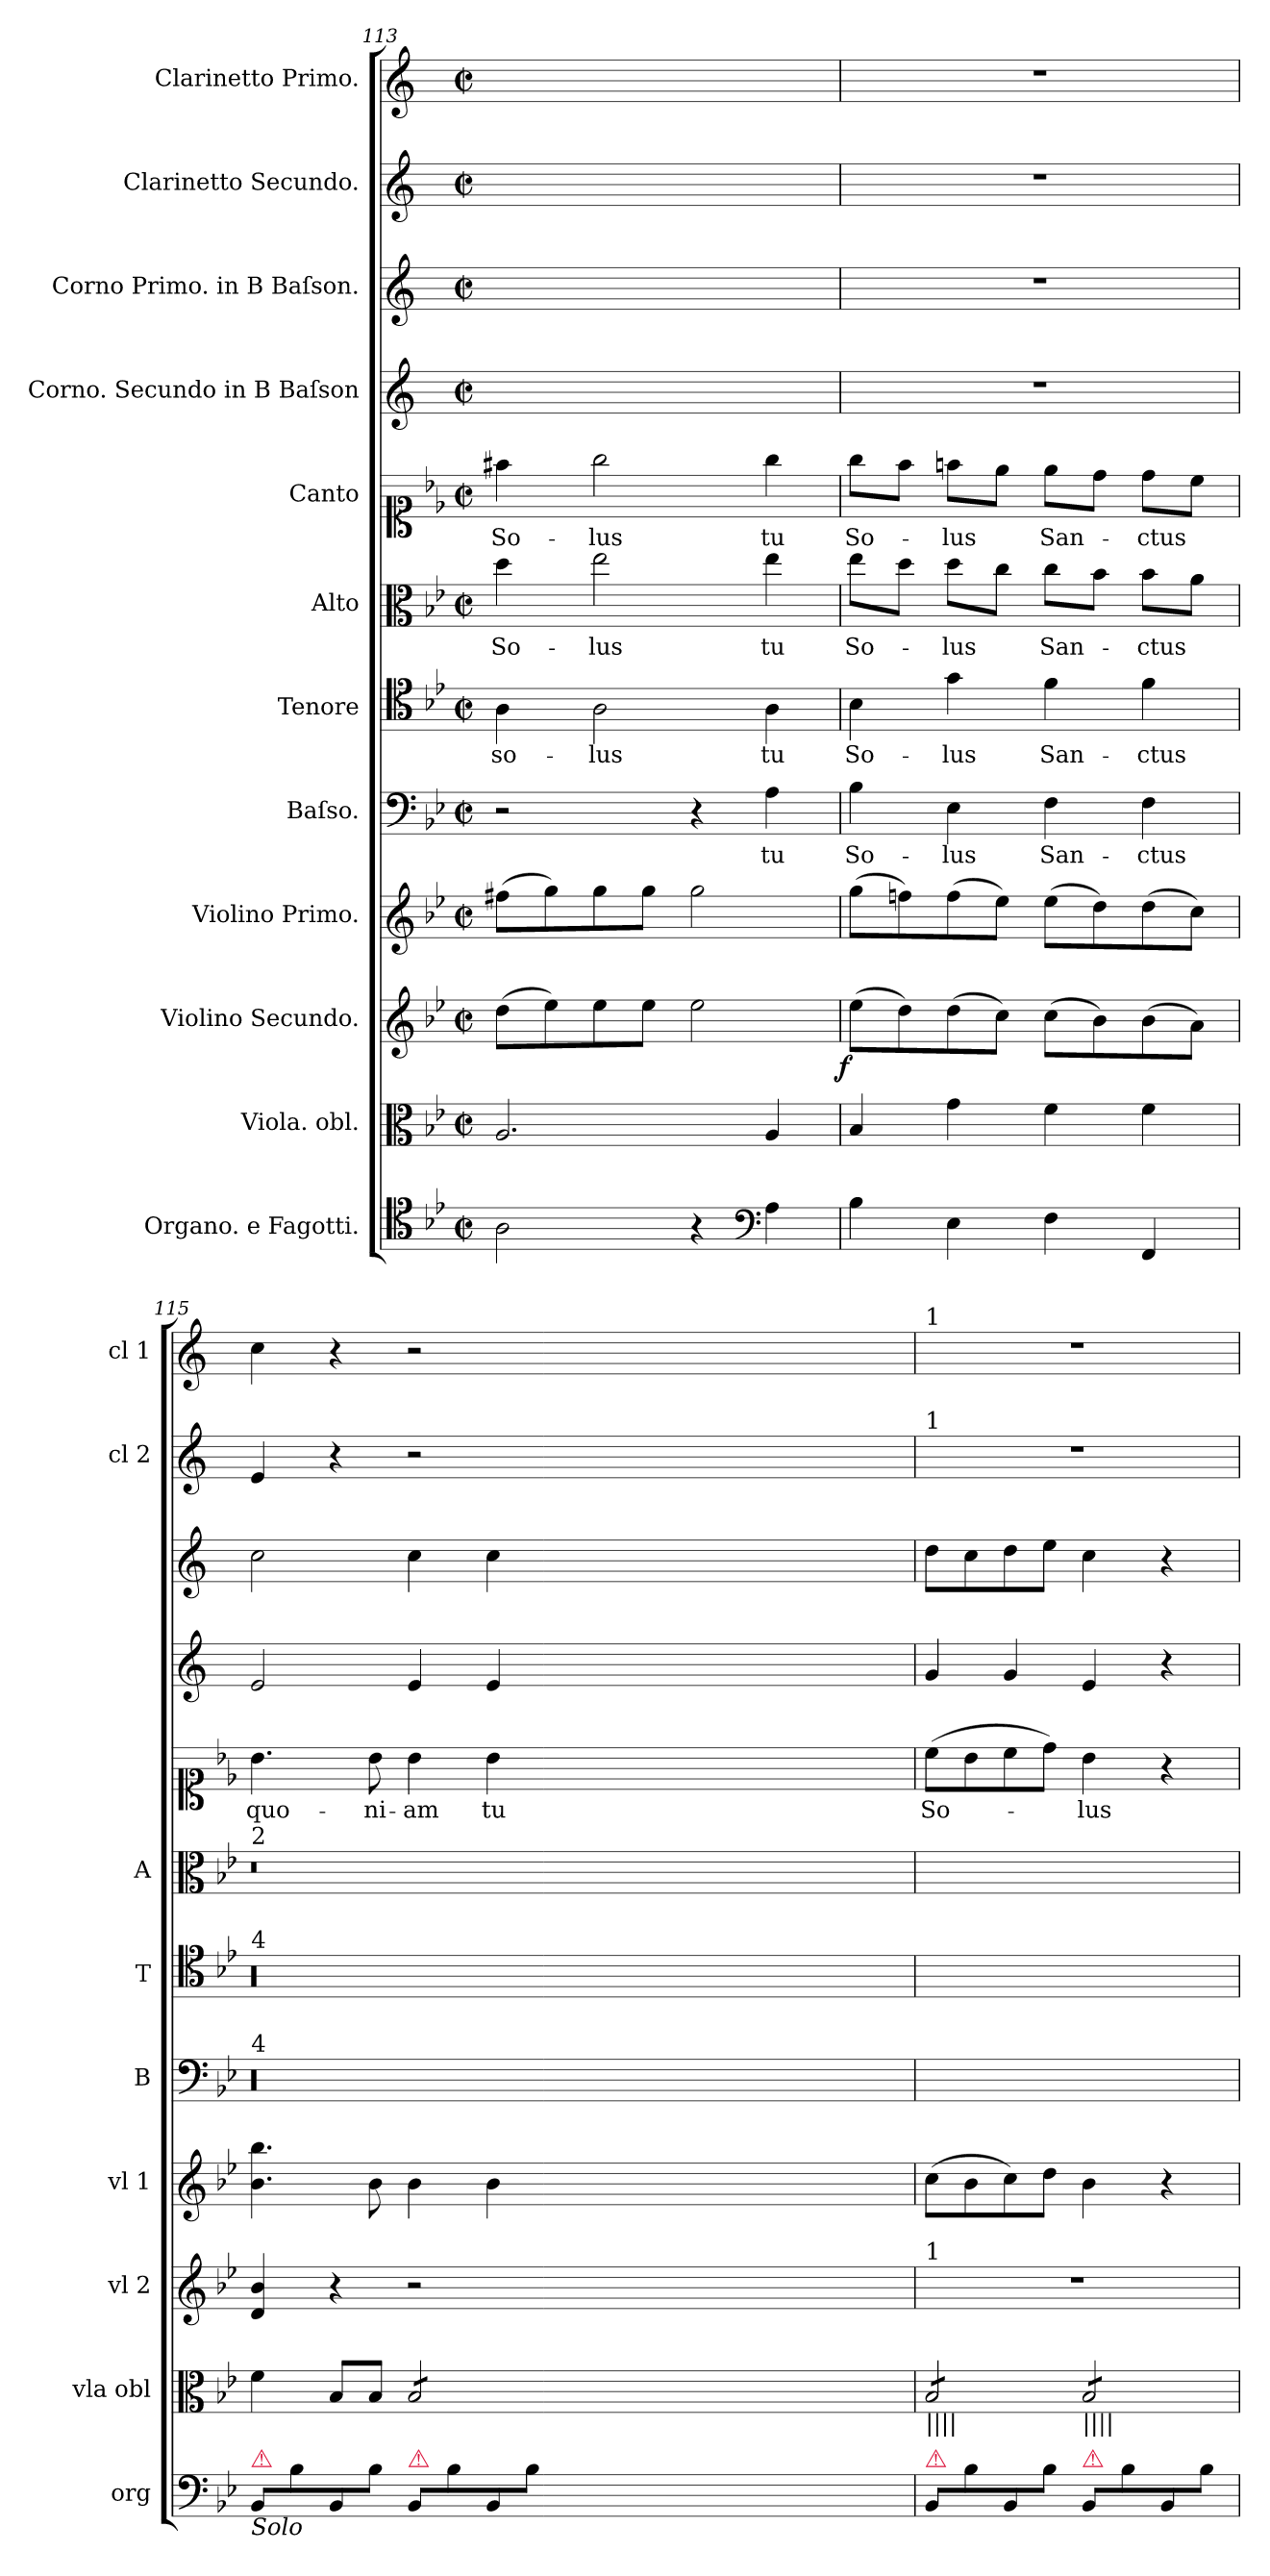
**kern	**dynam	**kern	**dynam	**kern	**dynam	**kern	**dynam	**kern	**text	**kern	**text	**kern	**text	**kern	**text	**dynam	**kern	**dynam	**kern	**dynam	**kern	**kern
*part12	*part12	*part11	*part11	*part10	*part10	*part9	*part9	*part8	*part8	*part7	*part7	*part6	*part6	*part5	*part5	*part5	*part4	*part4	*part3	*part3	*part2	*part1
*staff12	*staff12	*staff11	*staff11	*staff10	*staff10	*staff9	*staff9	*staff8	*staff8	*staff7	*staff7	*staff6	*staff6	*staff5	*staff5	*staff5	*staff4	*staff4	*staff3	*staff3	*staff2	*staff1
*I"Organo. e Fagotti.	*	*I"Viola. obl.	*	*I"Violino Secundo.	*	*I"Violino Primo.	*	*I"Baſso.	*	*I"Tenore	*	*I"Alto	*	*I"Canto	*	*	*I"Corno. Secundo in B Baſson	*	*I"Corno Primo. in B Baſson.	*	*I"Clarinetto Secundo.	*I"Clarinetto Primo.
*I'org	*	*I'vla obl	*	*I'vl 2	*	*I'vl 1	*	*I'B	*	*I'T	*	*I'A	*	*	*	*	*	*	*	*	*I'cl 2	*I'cl 1
*clefC4	*	*clefC3	*	*clefG2	*	*clefG2	*	*clefF4	*	*clefC4	*	*clefC3	*	*clefC1	*	*	*clefG2	*	*clefG2	*	*clefG2	*clefG2
*	*	*	*	*	*	*	*	*	*	*	*	*	*	*	*	*	*ITrd1c2	*	*ITrd1c2	*	*ITrd1c2	*ITrd1c2
*k[b-e-]	*	*k[b-e-]	*	*k[b-e-]	*	*k[b-e-]	*	*k[b-e-]	*	*k[b-e-]	*	*k[b-e-]	*	*k[b-e-]	*	*	*k[b-e-]	*	*k[b-e-]	*	*k[b-e-]	*k[b-e-]
*	*	*B-:	*	*B-:	*	*B-:	*	*B-:	*	*B-:	*	*B-:	*	*B-:	*	*	*B-:	*	*B-:	*	*B-:	*B-:
*M2/2	*	*M2/2	*	*M2/2	*	*M2/2	*	*M2/2	*	*M2/2	*	*M2/2	*	*M2/2	*	*	*M2/2	*	*M2/2	*	*M2/2	*M2/2
*met(c|)	*	*met(c|)	*	*met(c|)	*	*met(c|)	*	*met(c|)	*	*met(c|)	*	*met(c|)	*	*met(c|)	*	*	*met(c|)	*	*met(c|)	*	*met(c|)	*met(c|)
=113	=113	=113	=113	=113	=113	=113	=113	=113	=113	=113	=113	=113	=113	=113	=113	=113	=113	=113	=113	=113	=113	=113
*	*	*	*	*	*	*^	*	*	*	*	*	*	*	*	*	*	*	*	*	*	*	*
2A\	.	2.A/	.	(8dd\L	.	(8ff#X\L	2.ryy	.	2r	.	4A\	so-	4dd\	So-	4ff#X\	So-	.	1ryy	.	1ryy	.	1ryy	1ryy
.	.	.	.	8ee-\)	.	8gg\)	.	.	.	.	.	.	.	.	.	.	.	.	.	.	.	.	.
.	.	.	.	8ee-\	.	8gg\	.	.	.	.	2A\	-lus	2ee-\	-lus	2gg\	-lus	.	.	.	.	.	.	.
.	.	.	.	8ee-\J	.	8gg\J	.	.	.	.	.	.	.	.	.	.	.	.	.	.	.	.	.
4r	.	.	.	2ee-\	.	2gg\	.	.	4r	.	.	.	.	.	.	.	.	.	.	.	.	.	.
*clefF4	*	*	*	*	*	*	*	*	*	*	*	*	*	*	*	*	*	*	*	*	*	*	*
4A\	forto	4A/	.	.	.	.	4ryy	forto	4A\	tu	4A\	tu	4ee-\	tu	4gg\	tu	.	.	.	.	.	.	.
=114	=114	=114	=114	=114	=114	=114	=114	=114	=114	=114	=114	=114	=114	=114	=114	=114	=114	=114	=114	=114	=114	=114	=114
!	!	!	!	!	!LO:DY:rj	!	!	!	!	!	!	!	!	!	!	!	!	!	!	!	!	!	!
*	*	*	*	*	*	*v	*v	*	*	*	*	*	*	*	*	*	*	*	*	*	*	*	*
4B-\	.	4B-/	fort	(8ee-\L	f	(8gg\L	.	4B-\	So-	4B-\	So-	8ee-\L	So-	8gg\L	So-	.	1r	.	1r	.	1r	1r
.	.	.	.	8dd\)	.	8ffn\)	.	.	.	.	.	8dd\J	.	8ff\J	.	.	.	.	.	.	.	.
4E-\	.	4g\	.	(8dd\	.	(8ff\	.	4E-\	-lus	4g\	-lus	8dd\L	-lus	8ffn\L	-lus	.	.	.	.	.	.	.
.	.	.	.	8cc\J)	.	8ee-\J)	.	.	.	.	.	8cc\J	.	8ee-\J	.	.	.	.	.	.	.	.
4F\	.	4f\	.	(8cc\L	.	(8ee-\L	.	4F\	San-	4f\	San-	8cc\L	San-	8ee-\L	San-	.	.	.	.	.	.	.
.	.	.	.	8b-\)	.	8dd\)	.	.	.	.	.	8b-\J	.	8dd\J	.	.	.	.	.	.	.	.
4FF/	.	4f\	.	(8b-\	.	(8dd\	.	4F\	-ctus	4f\	-ctus	8b-\L	-ctus	8dd\L	-ctus	.	.	.	.	.	.	.
.	.	.	.	8a\J)	.	8cc\J)	.	.	.	.	.	8a\J	.	8cc\J	.	.	.	.	.	.	.	.
=115	=115	=115	=115	=115	=115	=115	=115	=115	=115	=115	=115	=115	=115	=115	=115	=115	=115	=115	=115	=115	=115	=115
!	!	!	!	!	!	!	!	!	!	!	!	!LO:TX:a:t=2	!	!	!	!	!	!	!	!	!	!
!	!	!	!	!	!	!	!	!	!	!LO:TX:a:t=4	!	!	!	!	!	!	!	!	!	!	!	!
!	!	!	!	!	!	!	!	!LO:TX:a:t=4	!	!	!	!	!	!	!	!	!	!	!	!	!	!
!LO:TX:a:color=crimson:t=⚠	!	!	!	!	!	!	!	!	!	!	!	!	!	!	!	!	!	!	!	!	!	!
!LO:TX:b:i:t=Solo	!	!	!	!	!	!	!	!	!	!	!	!	!	!	!	!	!	!	!	!	!	!
!	!	!	!	!	!	!	!	!	!	!	!	!	!	!	!	!LO:DY:a	!	!LO:DY:rj	!	!	!	!
8BB-/L	.	4f\	.	4d/ 4b-/	.	4.b-\ 4.bb-\	.	00r	.	00r	.	0r	.	4.b-\	quo-	piano	2d/	pia	2b-\	pia	4d/	4b-\
8B-\	.	.	.	.	.	.	.	.	.	.	.	.	.	.	.	.	.	.	.	.	.	.
8BB-/	.	8B-/L	pia	4r	.	.	.	.	.	.	.	.	.	.	.	.	.	.	.	.	4r	4r
8B-\J	.	8B-/J	.	.	.	8b-\	pia	.	.	.	.	.	.	8b-\	-ni-	.	.	.	.	.	.	.
!	!	!LO:TX:b:t=||||	!	!	!	!	!	!	!	!	!	!	!	!	!	!	!	!	!	!	!	!
!LO:TX:a:color=crimson:t=⚠	!	!	!	!	!	!	!	!	!	!	!	!	!	!	!	!	!	!	!	!	!	!
*	*	*tremolo	*	*	*	*	*	*	*	*	*	*	*	*	*	*	*	*	*	*	*	*
8BB-/L	.	8B-/L	.	2r	.	4b-\	.	.	.	.	.	.	.	4b-\	-am	.	4d/	.	4b-\	.	2r	2r
8B-\	.	8B-/	.	.	.	.	.	.	.	.	.	.	.	.	.	.	.	.	.	.	.	.
8BB-/	.	8B-/	.	.	.	4b-\	.	.	.	.	.	.	.	4b-\	tu	.	4d/	.	4b-\	.	.	.
8B-\J	.	8B-/J	.	.	.	.	.	.	.	.	.	.	.	.	.	.	.	.	.	.	.	.
0.ryy	.	0.ryy	.	0.ryy	.	0.ryy	.	.	.	.	.	.	.	0.ryy	.	.	0.ryy	.	0.ryy	.	0.ryy	0.ryy
.	.	.	.	.	.	.	.	.	.	.	.	0ryy	.	.	.	.	.	.	.	.	.	.
=116	=116	=116	=116	=116	=116	=116	=116	=116	=116	=116	=116	=116	=116	=116	=116	=116	=116	=116	=116	=116	=116	=116
!	!	!	!	!	!	!	!	!	!	!	!	!	!	!	!	!	!	!	!	!	!	!LO:TX:a:t=1
!	!	!	!	!	!	!	!	!	!	!	!	!	!	!	!	!	!	!	!	!	!LO:TX:a:t=1	!
!	!	!	!	!LO:TX:a:t=1	!	!	!	!	!	!	!	!	!	!	!	!	!	!	!	!	!	!
!	!	!LO:TX:b:t=||||	!	!	!	!	!	!	!	!	!	!	!	!	!	!	!	!	!	!	!	!
!LO:TX:a:color=crimson:t=⚠	!	!	!	!	!	!	!	!	!	!	!	!	!	!	!	!	!	!	!	!	!	!
8BB-/L	.	8B-/L	.	1r	.	(8cc\L	.	1ryy	.	1ryy	.	1ryy	.	(8cc\L	So-	.	4f/	.	8cc\L	.	1r	1r
8B-\	.	8B-/	.	.	.	8b-\	.	.	.	.	.	.	.	8b-\	.	.	.	.	8b-\	.	.	.
8BB-/	.	8B-/	.	.	.	8cc\)	.	.	.	.	.	.	.	8cc\	.	.	4f/	.	8cc\	.	.	.
8B-\J	.	8B-/J	.	.	.	8dd\J	.	.	.	.	.	.	.	8dd\J)	.	.	.	.	8dd\J	.	.	.
!	!	!LO:TX:b:t=||||	!	!	!	!	!	!	!	!	!	!	!	!	!	!	!	!	!	!	!	!
!LO:TX:a:color=crimson:t=⚠	!	!	!	!	!	!	!	!	!	!	!	!	!	!	!	!	!	!	!	!	!	!
8BB-/L	.	8B-/L	.	.	.	4b-\	.	.	.	.	.	.	.	4b-\	-lus	.	4d/	.	4b-\	.	.	.
8B-\	.	8B-/	.	.	.	.	.	.	.	.	.	.	.	.	.	.	.	.	.	.	.	.
8BB-/	.	8B-/	.	.	.	4r	.	.	.	.	.	.	.	4r	.	.	4r	.	4r	.	.	.
8B-\J	.	8B-/J	.	.	.	.	.	.	.	.	.	.	.	.	.	.	.	.	.	.	.	.
*	*	*Xtremolo	*	*	*	*	*	*	*	*	*	*	*	*	*	*	*	*	*	*	*	*
=	=	=	=	=	=	=	=	=	=	=	=	=	=	=	=	=	=	=	=	=	=	=
*-	*-	*-	*-	*-	*-	*-	*-	*-	*-	*-	*-	*-	*-	*-	*-	*-	*-	*-	*-	*-	*-	*-
